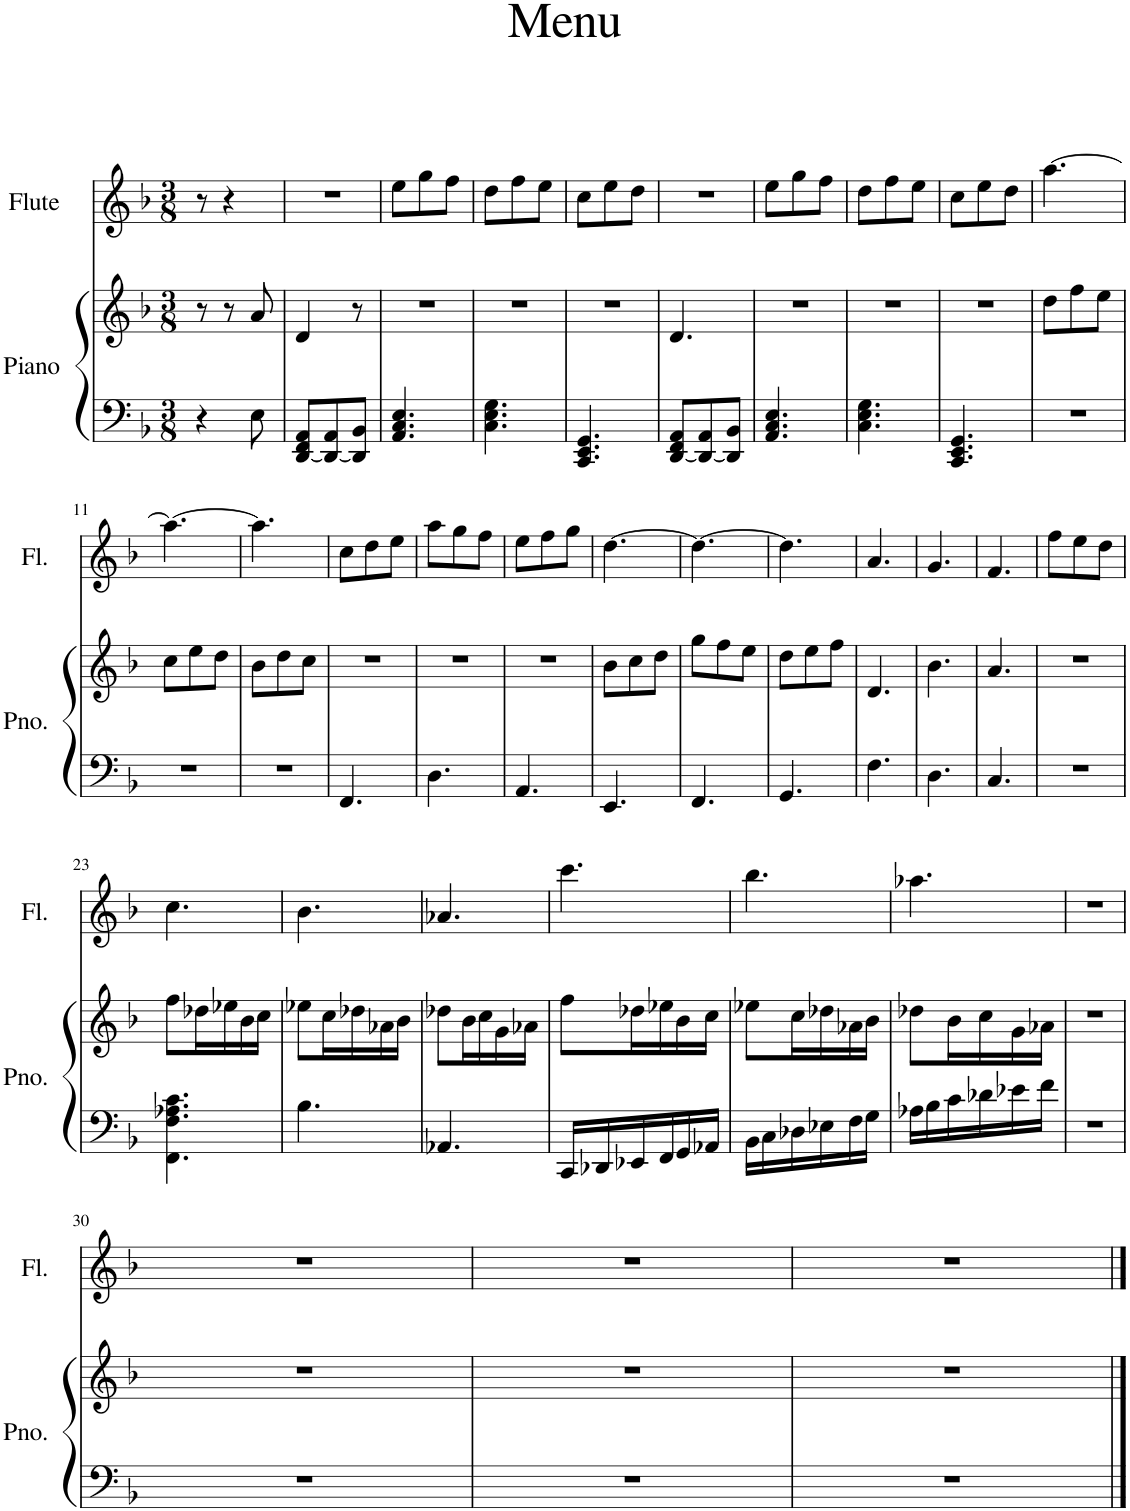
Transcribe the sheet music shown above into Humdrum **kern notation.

**kern	**kern	**kern
*part2	*part2	*part1
*staff3	*staff2	*staff1
*I"Piano	*	*I"Flute
*I'Pno.	*	*I'Fl.
*clefF4	*clefG2	*clefG2
*k[b-]	*k[b-]	*k[b-]
*M3/8	*M3/8	*M3/8
=1	=1	=1
4r	8r	8r
.	8r	4r
8E\	8a/	.
=2	=2	=2
[8DD/ 8FF/ 8AA/L	4d/	4.r
8DD/_ 8AA/	.	.
8DD/] 8BB-/J	8r	.
=3	=3	=3
4.AA/ 4.C/ 4.E/	4.r	8ee\L
.	.	8gg\
.	.	8ff\J
=4	=4	=4
4.C\ 4.E\ 4.G\	4.r	8dd\L
.	.	8ff\
.	.	8ee\J
=5	=5	=5
4.CC/ 4.EE/ 4.GG/	4.r	8cc\L
.	.	8ee\
.	.	8dd\J
=6	=6	=6
[8DD/ 8FF/ 8AA/L	4.d/	4.r
8DD/_ 8AA/	.	.
8DD/] 8BB-/J	.	.
=7	=7	=7
4.AA/ 4.C/ 4.E/	4.r	8ee\L
.	.	8gg\
.	.	8ff\J
=8	=8	=8
4.C\ 4.E\ 4.G\	4.r	8dd\L
.	.	8ff\
.	.	8ee\J
=9	=9	=9
4.CC/ 4.EE/ 4.GG/	4.r	8cc\L
.	.	8ee\
.	.	8dd\J
=10	=10	=10
4.r	8dd\L	[4.aa\
.	8ff\	.
.	8ee\J	.
!!LO:LB:g=z
=11	=11	=11
4.r	8cc\L	4.aa\_
.	8ee\	.
.	8dd\J	.
=12	=12	=12
4.r	8b-\L	4.aa\]
.	8dd\	.
.	8cc\J	.
=13	=13	=13
4.FF/	4.r	8cc\L
.	.	8dd\
.	.	8ee\J
=14	=14	=14
4.D\	4.r	8aa\L
.	.	8gg\
.	.	8ff\J
=15	=15	=15
4.AA/	4.r	8ee\L
.	.	8ff\
.	.	8gg\J
=16	=16	=16
4.EE/	8b-\L	[4.dd\
.	8cc\	.
.	8dd\J	.
=17	=17	=17
4.FF/	8gg\L	4.dd\_
.	8ff\	.
.	8ee\J	.
=18	=18	=18
4.GG/	8dd\L	4.dd\]
.	8ee\	.
.	8ff\J	.
=19	=19	=19
4.F\	4.d/	4.a/
=20	=20	=20
4.D\	4.b-\	4.g/
=21	=21	=21
4.C/	4.a/	4.f/
=22	=22	=22
4.r	4.r	8ff\L
.	.	8ee\
.	.	8dd\J
!!LO:LB:g=z
=23	=23	=23
4.FF\ 4.F\ 4.A-X\ 4.c\	8ff\L	4.cc\
.	16dd-X\L	.
.	16ee-X\	.
.	16b-\	.
.	16cc\JJ	.
=24	=24	=24
4.B-\	8ee-X\L	4.b-\
.	16cc\L	.
.	16dd-X\	.
.	16a-X\	.
.	16b-\JJ	.
=25	=25	=25
4.AA-X/	8dd-X\L	4.a-X/
.	16b-\L	.
.	16cc\	.
.	16g\	.
.	16a-X\JJ	.
=26	=26	=26
16CC/LL	8ff\L	4.ccc\
16DD-X/	.	.
16EE-X/	16dd-X\L	.
16FF/	16ee-X\	.
16GG/	16b-\	.
16AA-X/JJ	16cc\JJ	.
=27	=27	=27
16BB-\LL	8ee-X\L	4.bb-\
16C\	.	.
16D-X\	16cc\L	.
16E-X\	16dd-X\	.
16F\	16a-X\	.
16G\JJ	16b-\JJ	.
=28	=28	=28
16A-X\LL	8dd-X\L	4.aa-X\
16B-\	.	.
16c\	16b-\L	.
16d-X\	16cc\	.
16e-X\	16g\	.
16f\JJ	16a-X\JJ	.
=29	=29	=29
4.r	4.r	4.r
!!LO:LB:g=z
=30	=30	=30
4.r	4.r	4.r
=31	=31	=31
4.r	4.r	4.r
=32	=32	=32
4.r	4.r	4.r
==	==	==
*-	*-	*-
